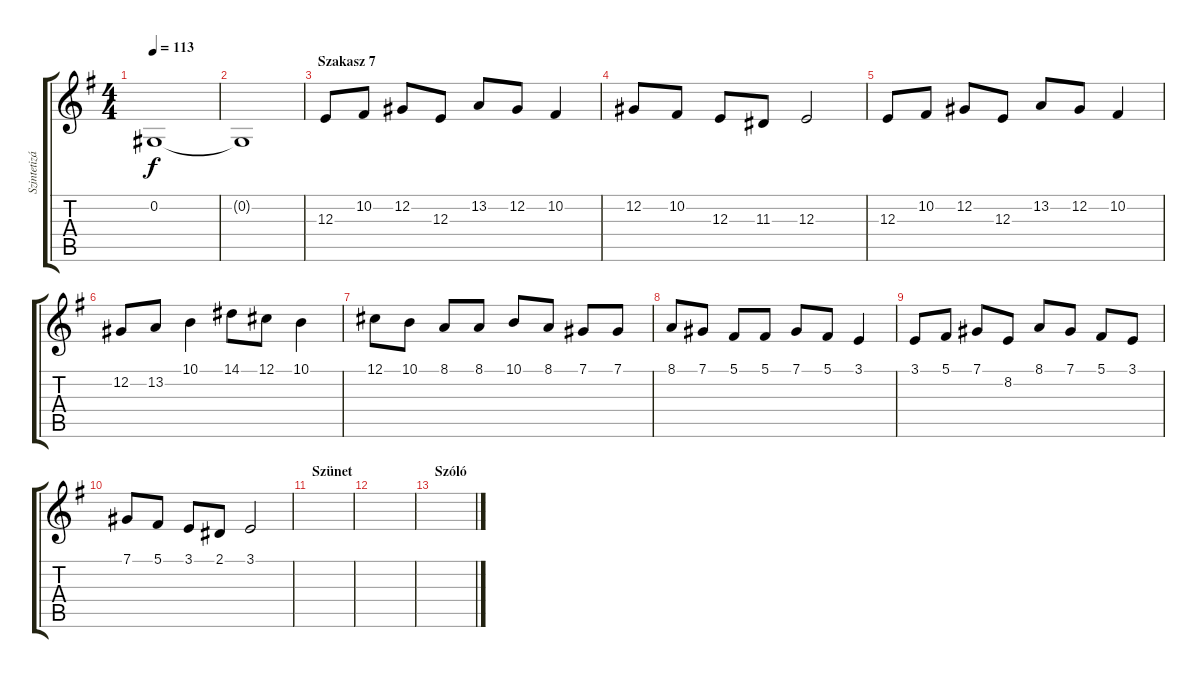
\track ("Szintetizátor 2" "Szintetizá") {instrument stringensemble2}
\staff {score tabs}
\tuning (Db4 Ab3 E3 B2 Gb2 Db2) {hide}
\ts (4 4)
\tempo 113
\clef g2
\ks g
0.2.1{dy f} |
0.2{t}.1 |
\section ("" "Szakasz 7")
12.3.8 10.2.8 12.2.8 12.3.8 13.2.8 12.2.8 10.2.4 |
12.2.8 10.2.8 12.3.8 11.3.8 12.3.2 |
12.3.8 10.2.8 12.2.8 12.3.8 13.2.8 12.2.8 10.2.4 |
12.2.8 13.2.8 10.1.4 14.1.8 12.1.8 10.1.4 |
12.1.8 10.1.8 8.1.8 8.1.8 10.1.8 8.1.8 7.1.8 7.1.8 |
8.1.8 7.1.8 5.1.8 5.1.8 7.1.8 5.1.8 3.1.4 |
3.1.8 5.1.8 7.1.8 8.2.8 8.1.8 7.1.8 5.1.8 3.1.8 |
7.1.8 5.1.8 3.1.8 2.1.8 3.1.2 |
\section ("" "Szünet")
|
|
\section ("" "Szóló")
